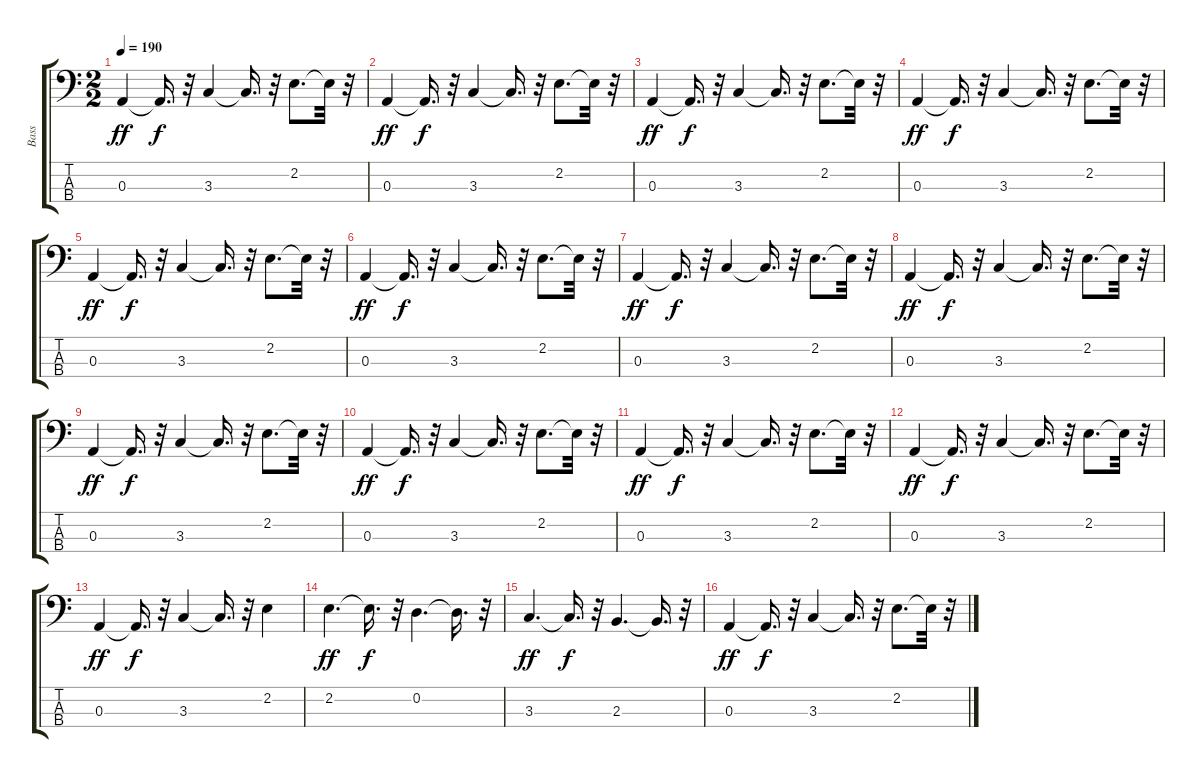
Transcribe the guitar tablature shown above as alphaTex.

\track ("Bass" "Bass") {instrument acousticbass}
\staff {score tabs}
\tuning (G2 D2 A1 E1) {hide}
\ts (2 2)
\tempo 190
\clef f4
\ks c
0.3.4{dy ff} 0.3{t}.16{d dy f} r.32 3.3.4 3.3{t}.16{d} r.32 2.2.8{d} 2.2{t}.32 r.32 |
0.3.4{dy ff} 0.3{t}.16{d dy f} r.32 3.3.4 3.3{t}.16{d} r.32 2.2.8{d} 2.2{t}.32 r.32 |
0.3.4{dy ff} 0.3{t}.16{d dy f} r.32 3.3.4 3.3{t}.16{d} r.32 2.2.8{d} 2.2{t}.32 r.32 |
0.3.4{dy ff} 0.3{t}.16{d dy f} r.32 3.3.4 3.3{t}.16{d} r.32 2.2.8{d} 2.2{t}.32 r.32 |
0.3.4{dy ff} 0.3{t}.16{d dy f} r.32 3.3.4 3.3{t}.16{d} r.32 2.2.8{d} 2.2{t}.32 r.32 |
0.3.4{dy ff} 0.3{t}.16{d dy f} r.32 3.3.4 3.3{t}.16{d} r.32 2.2.8{d} 2.2{t}.32 r.32 |
0.3.4{dy ff} 0.3{t}.16{d dy f} r.32 3.3.4 3.3{t}.16{d} r.32 2.2.8{d} 2.2{t}.32 r.32 |
0.3.4{dy ff} 0.3{t}.16{d dy f} r.32 3.3.4 3.3{t}.16{d} r.32 2.2.8{d} 2.2{t}.32 r.32 |
0.3.4{dy ff} 0.3{t}.16{d dy f} r.32 3.3.4 3.3{t}.16{d} r.32 2.2.8{d} 2.2{t}.32 r.32 |
0.3.4{dy ff} 0.3{t}.16{d dy f} r.32 3.3.4 3.3{t}.16{d} r.32 2.2.8{d} 2.2{t}.32 r.32 |
0.3.4{dy ff} 0.3{t}.16{d dy f} r.32 3.3.4 3.3{t}.16{d} r.32 2.2.8{d} 2.2{t}.32 r.32 |
0.3.4{dy ff} 0.3{t}.16{d dy f} r.32 3.3.4 3.3{t}.16{d} r.32 2.2.8{d} 2.2{t}.32 r.32 |
0.3.4{dy ff} 0.3{t}.16{d dy f} r.32 3.3.4 3.3{t}.16{d} r.32 2.2.4 |
2.2.4{d dy ff} 2.2{t}.16{d dy f} r.32 0.2.4{d} 0.2{t}.16{d} r.32 |
3.3.4{d dy ff} 3.3{t}.16{d dy f} r.32 2.3.4{d} 2.3{t}.16{d} r.32 |
0.3.4{dy ff} 0.3{t}.16{d dy f} r.32 3.3.4 3.3{t}.16{d} r.32 2.2.8{d} 2.2{t}.32 r.32
